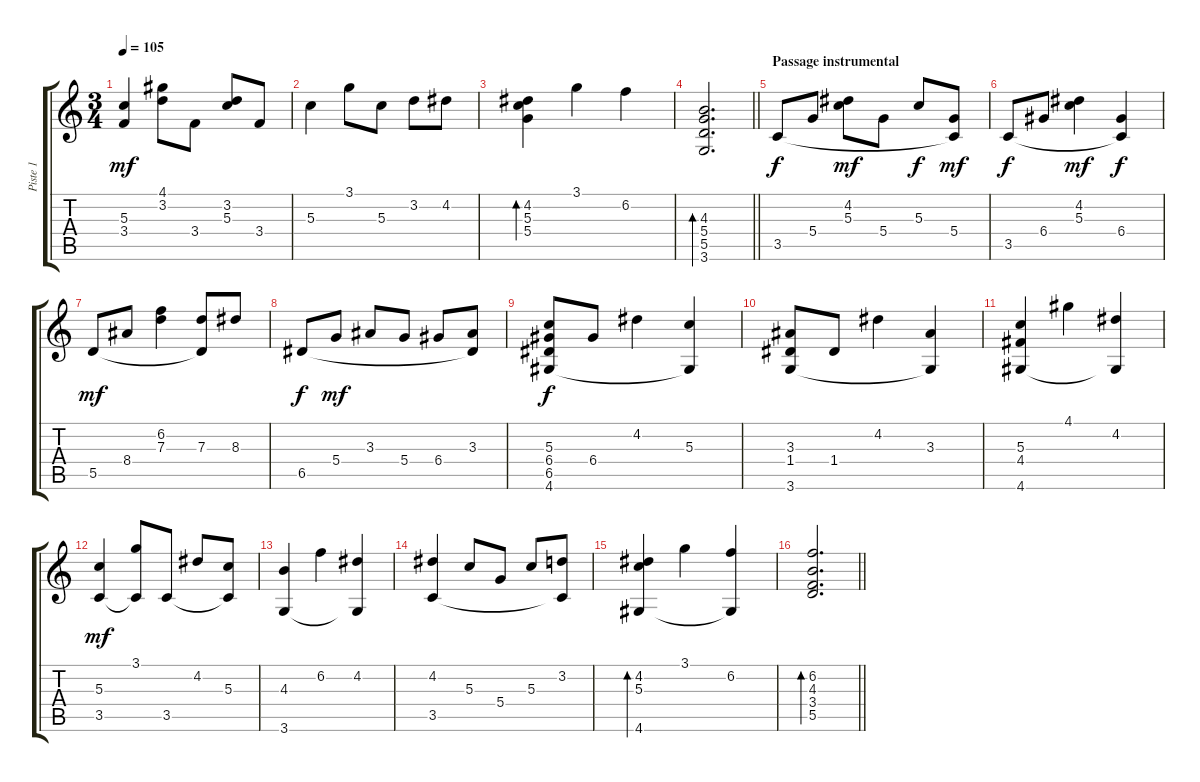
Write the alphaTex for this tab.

\track ("Piste 1" "Piste 1") {instrument acousticguitarnylon}
\staff {score tabs}
\tuning (E4 B3 G3 D3 A2 E2) {hide}
\ts (3 4)
\tempo 105
\clef g2
\ks c
(5.3 3.4).4{dy mf} (4.1 3.2).8 3.4.8 (3.2 5.3).8 3.4.8 |
5.3.4 3.1.8 5.3.8 3.2.8 4.2.8 |
(4.2 5.3 5.4).4{bd 240} 3.1.4 6.2.4 |
\barLineRight lightlight
(4.3 5.4 5.5 3.6).2{d bd 240} |
\section ("" "Passage instrumental")
3.5.8{dy f} 5.4.8 (4.2 5.3).8{dy mf} 5.4.8 5.3.8{dy f} (5.4 3.5{t}).8{dy mf} |
3.5.8{dy f} 6.4.8 (4.2 5.3).4{dy mf} (6.4 3.5{t}).4{dy f} |
5.5.8{dy mf} 8.4.8 (6.2 7.3).4 (7.3 5.5{t}).8 8.3.8 |
6.5.8{dy f} 5.4.8{dy mf} 3.3.8 5.4.8 6.4.8 (3.3 6.5{t}).8 |
(5.3 6.4 6.5 4.6).8{dy f} 6.4.8 4.2.4 (5.3 4.6{t}).4 |
(3.3 1.4 3.6).8 1.4.8 4.2.4 (3.3 3.6{t}).4 |
(5.3 4.4 4.6).4 4.1.4 (4.2 4.6{t}).4 |
(5.3 3.5).4{dy mf} (3.1 3.5{t}).8 3.5.8 4.2.8 (5.3 3.5{t}).8 |
(4.3 3.6).4 6.2.4 (4.2 3.6{t}).4 |
(4.2 3.5).4 5.3.8 5.4.8 5.3.8 (3.2 3.5{t}).8 |
(4.2 5.3 4.6).4{bd 240} 3.1.4 (6.2 4.6{t}).4 |
\barLineRight lightlight
(6.2 4.3 3.4 5.5).2{d bd 240}
